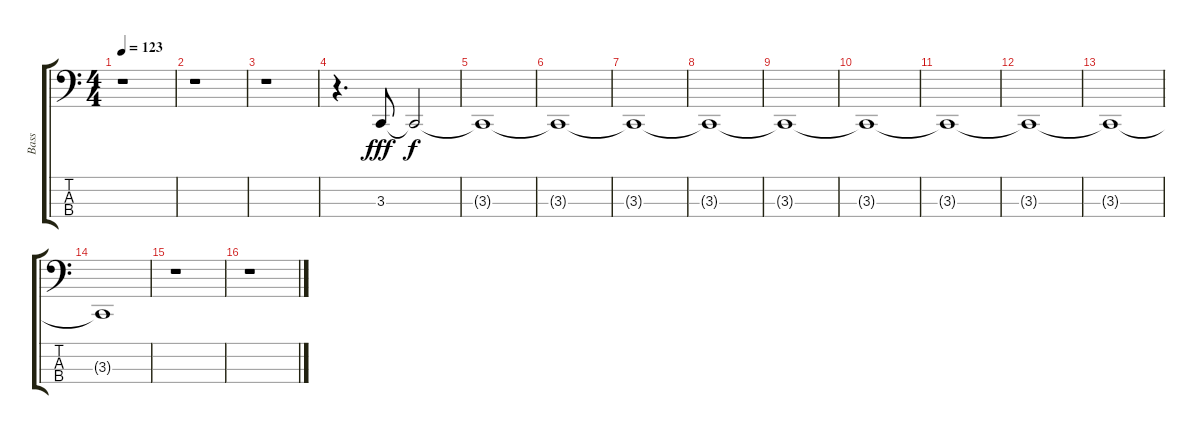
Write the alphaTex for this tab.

\track ("Bass" "Bass") {instrument lead8bassandlead}
\staff {score tabs}
\tuning (G2 D2 A1 E1) {hide}
\ts (4 4)
\tempo 123
\clef f4
\ks c
r.1{dy fff instrument lead8bassandlead} |
r.1 |
r.1 |
r.4{d} 3.3.8 3.3{t}.2{dy f} |
3.3{t}.1 |
3.3{t}.1 |
3.3{t}.1 |
3.3{t}.1 |
3.3{t}.1 |
3.3{t}.1 |
3.3{t}.1 |
3.3{t}.1 |
3.3{t}.1 |
3.3{t}.1 |
r.1 |
r.1
